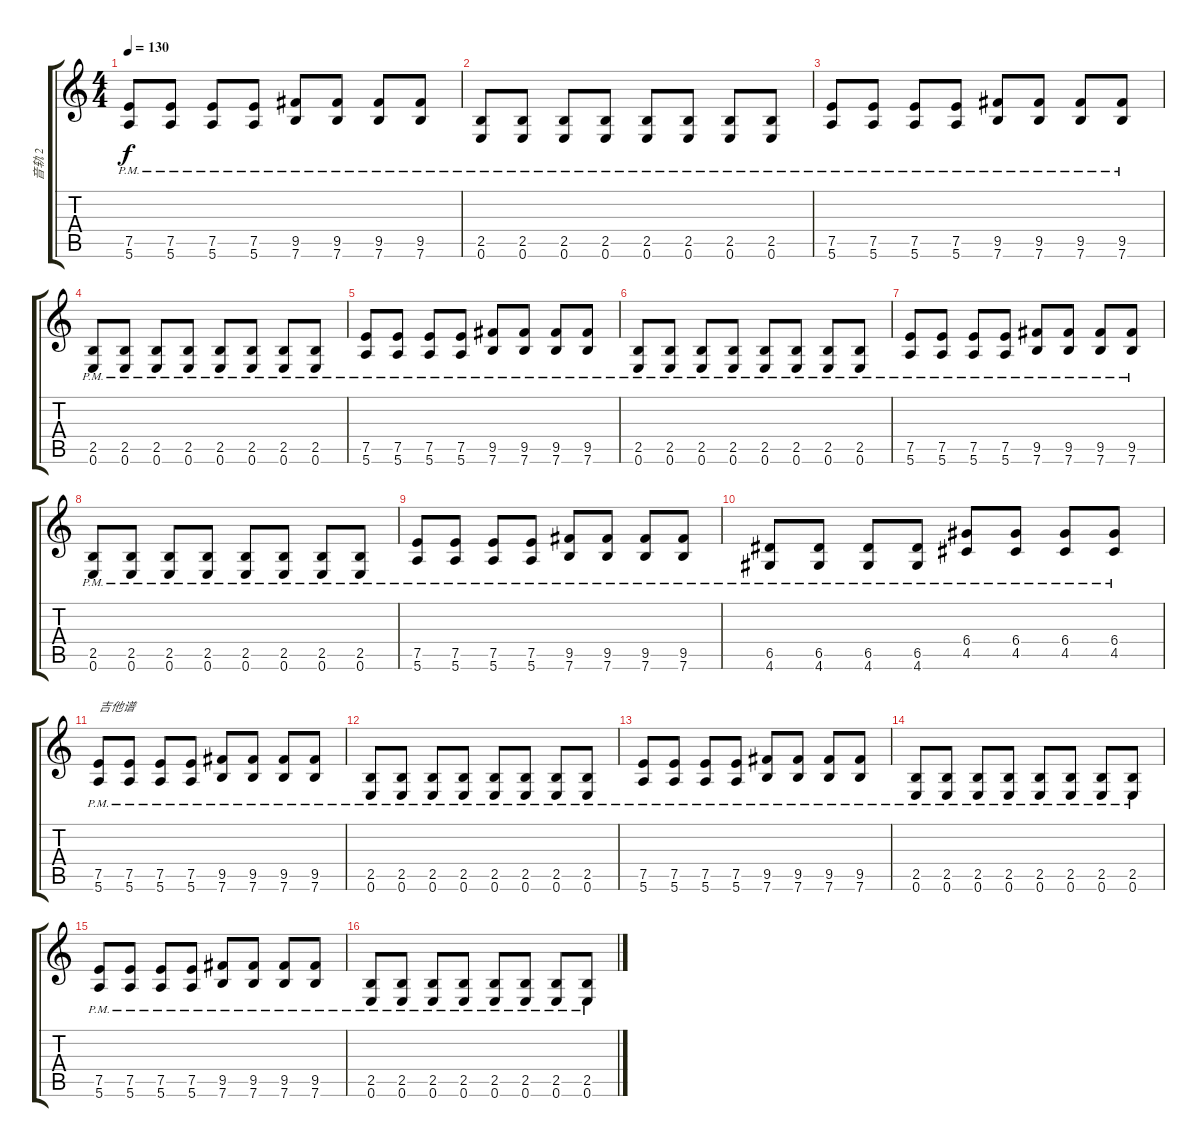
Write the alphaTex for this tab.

\track ("音轨 2" "音轨 2") {instrument distortionguitar}
\staff {score tabs}
\tuning (E4 B3 G3 D3 A2 E2) {hide}
\ts (4 4)
\tempo 130
\clef g2
\ks c
(7.5{pm} 5.6{pm}).8{dy f} (7.5{pm} 5.6{pm}).8 (7.5{pm} 5.6{pm}).8 (7.5{pm} 5.6{pm}).8 (9.5{pm} 7.6{pm}).8 (9.5{pm} 7.6{pm}).8 (9.5{pm} 7.6{pm}).8 (9.5{pm} 7.6{pm}).8 |
(2.5{pm} 0.6{pm}).8 (2.5{pm} 0.6{pm}).8 (2.5{pm} 0.6{pm}).8 (2.5{pm} 0.6{pm}).8 (2.5{pm} 0.6{pm}).8 (2.5{pm} 0.6{pm}).8 (2.5{pm} 0.6{pm}).8 (2.5{pm} 0.6{pm}).8 |
(7.5{pm} 5.6{pm}).8 (7.5{pm} 5.6{pm}).8 (7.5{pm} 5.6{pm}).8 (7.5{pm} 5.6{pm}).8 (9.5{pm} 7.6{pm}).8 (9.5{pm} 7.6{pm}).8 (9.5{pm} 7.6{pm}).8 (9.5{pm} 7.6{pm}).8 |
(2.5{pm} 0.6{pm}).8 (2.5{pm} 0.6{pm}).8 (2.5{pm} 0.6{pm}).8 (2.5{pm} 0.6{pm}).8 (2.5{pm} 0.6{pm}).8 (2.5{pm} 0.6{pm}).8 (2.5{pm} 0.6{pm}).8 (2.5{pm} 0.6{pm}).8 |
(7.5{pm} 5.6{pm}).8 (7.5{pm} 5.6{pm}).8 (7.5{pm} 5.6{pm}).8 (7.5{pm} 5.6{pm}).8 (9.5{pm} 7.6{pm}).8 (9.5{pm} 7.6{pm}).8 (9.5{pm} 7.6{pm}).8 (9.5{pm} 7.6{pm}).8 |
(2.5{pm} 0.6{pm}).8 (2.5{pm} 0.6{pm}).8 (2.5{pm} 0.6{pm}).8 (2.5{pm} 0.6{pm}).8 (2.5{pm} 0.6{pm}).8 (2.5{pm} 0.6{pm}).8 (2.5{pm} 0.6{pm}).8 (2.5{pm} 0.6{pm}).8 |
(7.5{pm} 5.6{pm}).8 (7.5{pm} 5.6{pm}).8 (7.5{pm} 5.6{pm}).8 (7.5{pm} 5.6{pm}).8 (9.5{pm} 7.6{pm}).8 (9.5{pm} 7.6{pm}).8 (9.5{pm} 7.6{pm}).8 (9.5{pm} 7.6{pm}).8 |
(2.5{pm} 0.6{pm}).8 (2.5{pm} 0.6{pm}).8 (2.5{pm} 0.6{pm}).8 (2.5{pm} 0.6{pm}).8 (2.5{pm} 0.6{pm}).8 (2.5{pm} 0.6{pm}).8 (2.5{pm} 0.6{pm}).8 (2.5{pm} 0.6{pm}).8 |
(7.5{pm} 5.6{pm}).8 (7.5{pm} 5.6{pm}).8 (7.5{pm} 5.6{pm}).8 (7.5{pm} 5.6{pm}).8 (9.5{pm} 7.6{pm}).8 (9.5{pm} 7.6{pm}).8 (9.5{pm} 7.6{pm}).8 (9.5{pm} 7.6{pm}).8 |
(6.5{pm} 4.6{pm}).8 (6.5{pm} 4.6{pm}).8 (6.5{pm} 4.6{pm}).8 (6.5{pm} 4.6{pm}).8 (6.4{pm} 4.5{pm}).8 (6.4{pm} 4.5{pm}).8 (6.4{pm} 4.5{pm}).8 (6.4{pm} 4.5{pm}).8 |
(7.5{pm} 5.6{pm}).8{txt "吉他谱"} (7.5{pm} 5.6{pm}).8 (7.5{pm} 5.6{pm}).8 (7.5{pm} 5.6{pm}).8 (9.5{pm} 7.6{pm}).8 (9.5{pm} 7.6{pm}).8 (9.5{pm} 7.6{pm}).8 (9.5{pm} 7.6{pm}).8 |
(2.5{pm} 0.6{pm}).8 (2.5{pm} 0.6{pm}).8 (2.5{pm} 0.6{pm}).8 (2.5{pm} 0.6{pm}).8 (2.5{pm} 0.6{pm}).8 (2.5{pm} 0.6{pm}).8 (2.5{pm} 0.6{pm}).8 (2.5{pm} 0.6{pm}).8 |
(7.5{pm} 5.6{pm}).8 (7.5{pm} 5.6{pm}).8 (7.5{pm} 5.6{pm}).8 (7.5{pm} 5.6{pm}).8 (9.5{pm} 7.6{pm}).8 (9.5{pm} 7.6{pm}).8 (9.5{pm} 7.6{pm}).8 (9.5{pm} 7.6{pm}).8 |
(2.5{pm} 0.6{pm}).8 (2.5{pm} 0.6{pm}).8 (2.5{pm} 0.6{pm}).8 (2.5{pm} 0.6{pm}).8 (2.5{pm} 0.6{pm}).8 (2.5{pm} 0.6{pm}).8 (2.5{pm} 0.6{pm}).8 (2.5{pm} 0.6{pm}).8 |
(7.5{pm} 5.6{pm}).8 (7.5{pm} 5.6{pm}).8 (7.5{pm} 5.6{pm}).8 (7.5{pm} 5.6{pm}).8 (9.5{pm} 7.6{pm}).8 (9.5{pm} 7.6{pm}).8 (9.5{pm} 7.6{pm}).8 (9.5{pm} 7.6{pm}).8 |
(2.5{pm} 0.6{pm}).8 (2.5{pm} 0.6{pm}).8 (2.5{pm} 0.6{pm}).8 (2.5{pm} 0.6{pm}).8 (2.5{pm} 0.6{pm}).8 (2.5{pm} 0.6{pm}).8 (2.5{pm} 0.6{pm}).8 (2.5{pm} 0.6{pm}).8
